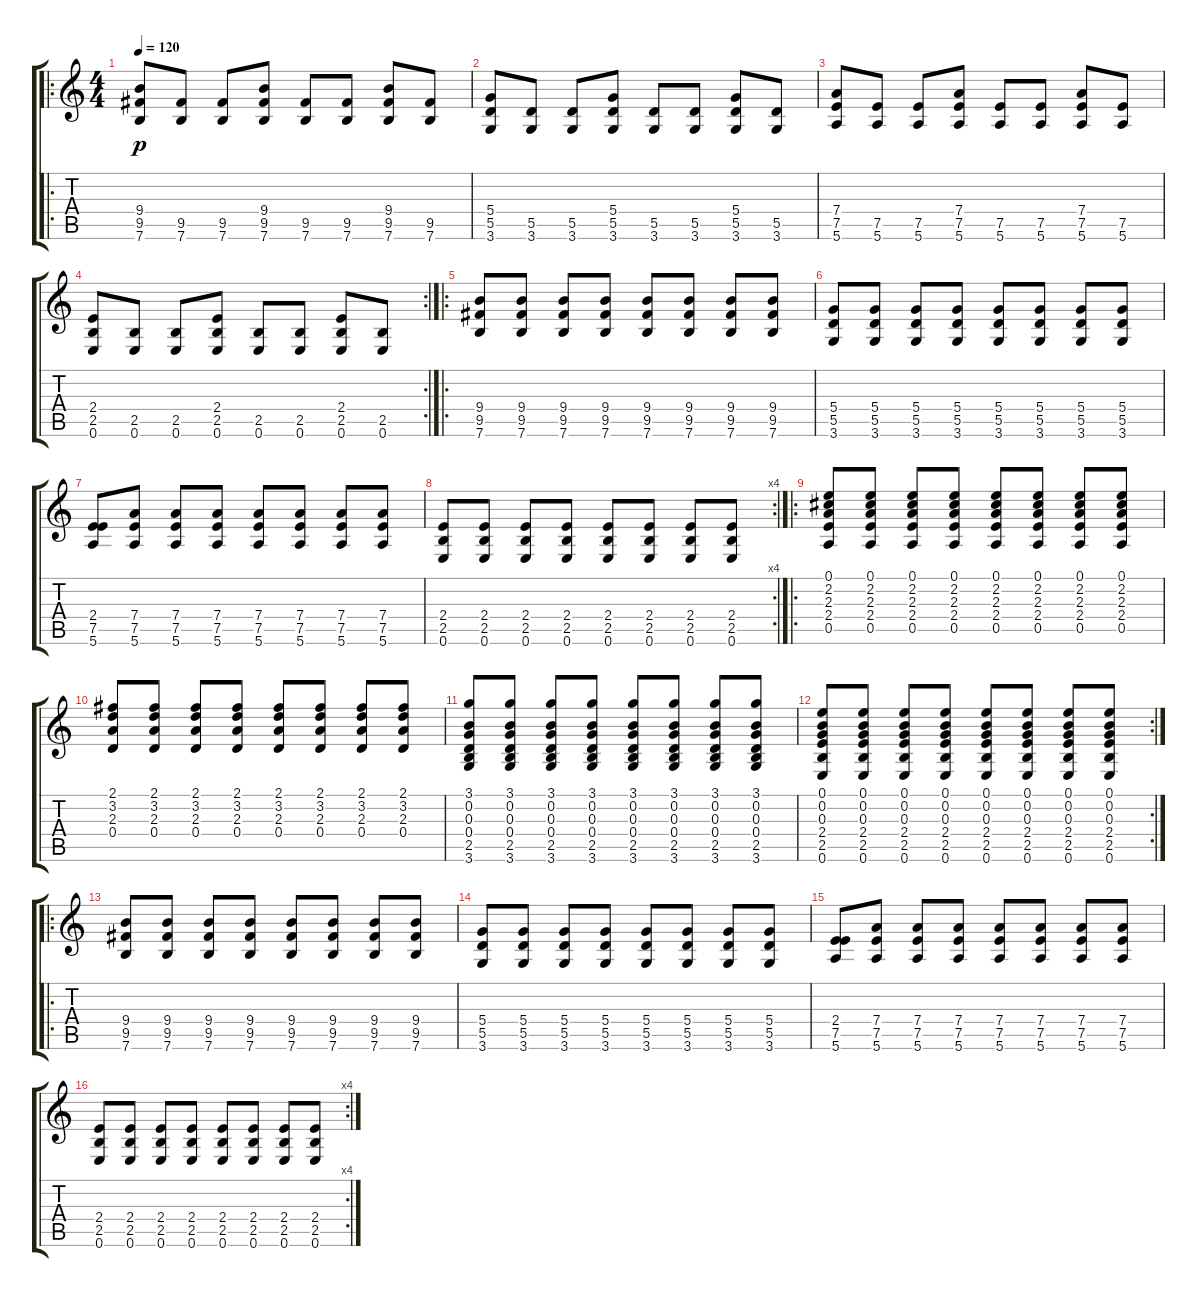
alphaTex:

\track "" {instrument overdrivenguitar}
\staff {score tabs}
\tuning (E4 B3 G3 D3 A2 E2) {hide}
\ro
\ts (4 4)
\tempo 120
\clef g2
\ks c
(9.4 9.5 7.6).8{dy p instrument overdrivenguitar} (9.5 7.6).8 (9.5 7.6).8 (9.4 9.5 7.6).8 (9.5 7.6).8 (9.5 7.6).8 (9.4 9.5 7.6).8 (9.5 7.6).8 |
(5.4 5.5 3.6).8 (5.5 3.6).8 (5.5 3.6).8 (5.4 5.5 3.6).8 (5.5 3.6).8 (5.5 3.6).8 (5.4 5.5 3.6).8 (5.5 3.6).8 |
(7.4 7.5 5.6).8 (7.5 5.6).8 (7.5 5.6).8 (7.4 7.5 5.6).8 (7.5 5.6).8 (7.5 5.6).8 (7.4 7.5 5.6).8 (7.5 5.6).8 |
\rc 2
(2.4 2.5 0.6).8 (2.5 0.6).8 (2.5 0.6).8 (2.4 2.5 0.6).8 (2.5 0.6).8 (2.5 0.6).8 (2.4 2.5 0.6).8 (2.5 0.6).8 |
\ro
(9.4 9.5 7.6).8 (9.4 9.5 7.6).8 (9.4 9.5 7.6).8 (9.4 9.5 7.6).8 (9.4 9.5 7.6).8 (9.4 9.5 7.6).8 (9.4 9.5 7.6).8 (9.4 9.5 7.6).8 |
(5.4 5.5 3.6).8 (5.4 5.5 3.6).8 (5.4 5.5 3.6).8 (5.4 5.5 3.6).8 (5.4 5.5 3.6).8 (5.4 5.5 3.6).8 (5.4 5.5 3.6).8 (5.4 5.5 3.6).8 |
(2.4 7.5 5.6).8 (7.4 7.5 5.6).8 (7.4 7.5 5.6).8 (7.4 7.5 5.6).8 (7.4 7.5 5.6).8 (7.4 7.5 5.6).8 (7.4 7.5 5.6).8 (7.4 7.5 5.6).8 |
\rc 4
(2.4 2.5 0.6).8 (2.4 2.5 0.6).8 (2.4 2.5 0.6).8 (2.4 2.5 0.6).8 (2.4 2.5 0.6).8 (2.4 2.5 0.6).8 (2.4 2.5 0.6).8 (2.4 2.5 0.6).8 |
\ro
(0.1 2.2 2.3 2.4 0.5).8 (0.1 2.2 2.3 2.4 0.5).8 (0.1 2.2 2.3 2.4 0.5).8 (0.1 2.2 2.3 2.4 0.5).8 (0.1 2.2 2.3 2.4 0.5).8 (0.1 2.2 2.3 2.4 0.5).8 (0.1 2.2 2.3 2.4 0.5).8 (0.1 2.2 2.3 2.4 0.5).8 |
(2.1 3.2 2.3 0.4).8 (2.1 3.2 2.3 0.4).8 (2.1 3.2 2.3 0.4).8 (2.1 3.2 2.3 0.4).8 (2.1 3.2 2.3 0.4).8 (2.1 3.2 2.3 0.4).8 (2.1 3.2 2.3 0.4).8 (2.1 3.2 2.3 0.4).8 |
(3.1 0.2 0.3 0.4 2.5 3.6).8 (3.1 0.2 0.3 0.4 2.5 3.6).8 (3.1 0.2 0.3 0.4 2.5 3.6).8 (3.1 0.2 0.3 0.4 2.5 3.6).8 (3.1 0.2 0.3 0.4 2.5 3.6).8 (3.1 0.2 0.3 0.4 2.5 3.6).8 (3.1 0.2 0.3 0.4 2.5 3.6).8 (3.1 0.2 0.3 0.4 2.5 3.6).8 |
\rc 2
(0.1 0.2 0.3 2.4 2.5 0.6).8 (0.1 0.2 0.3 2.4 2.5 0.6).8 (0.1 0.2 0.3 2.4 2.5 0.6).8 (0.1 0.2 0.3 2.4 2.5 0.6).8 (0.1 0.2 0.3 2.4 2.5 0.6).8 (0.1 0.2 0.3 2.4 2.5 0.6).8 (0.1 0.2 0.3 2.4 2.5 0.6).8 (0.1 0.2 0.3 2.4 2.5 0.6).8 |
\ro
(9.4 9.5 7.6).8 (9.4 9.5 7.6).8 (9.4 9.5 7.6).8 (9.4 9.5 7.6).8 (9.4 9.5 7.6).8 (9.4 9.5 7.6).8 (9.4 9.5 7.6).8 (9.4 9.5 7.6).8 |
(5.4 5.5 3.6).8 (5.4 5.5 3.6).8 (5.4 5.5 3.6).8 (5.4 5.5 3.6).8 (5.4 5.5 3.6).8 (5.4 5.5 3.6).8 (5.4 5.5 3.6).8 (5.4 5.5 3.6).8 |
(2.4 7.5 5.6).8 (7.4 7.5 5.6).8 (7.4 7.5 5.6).8 (7.4 7.5 5.6).8 (7.4 7.5 5.6).8 (7.4 7.5 5.6).8 (7.4 7.5 5.6).8 (7.4 7.5 5.6).8 |
\rc 4
(2.4 2.5 0.6).8 (2.4 2.5 0.6).8 (2.4 2.5 0.6).8 (2.4 2.5 0.6).8 (2.4 2.5 0.6).8 (2.4 2.5 0.6).8 (2.4 2.5 0.6).8 (2.4 2.5 0.6).8
